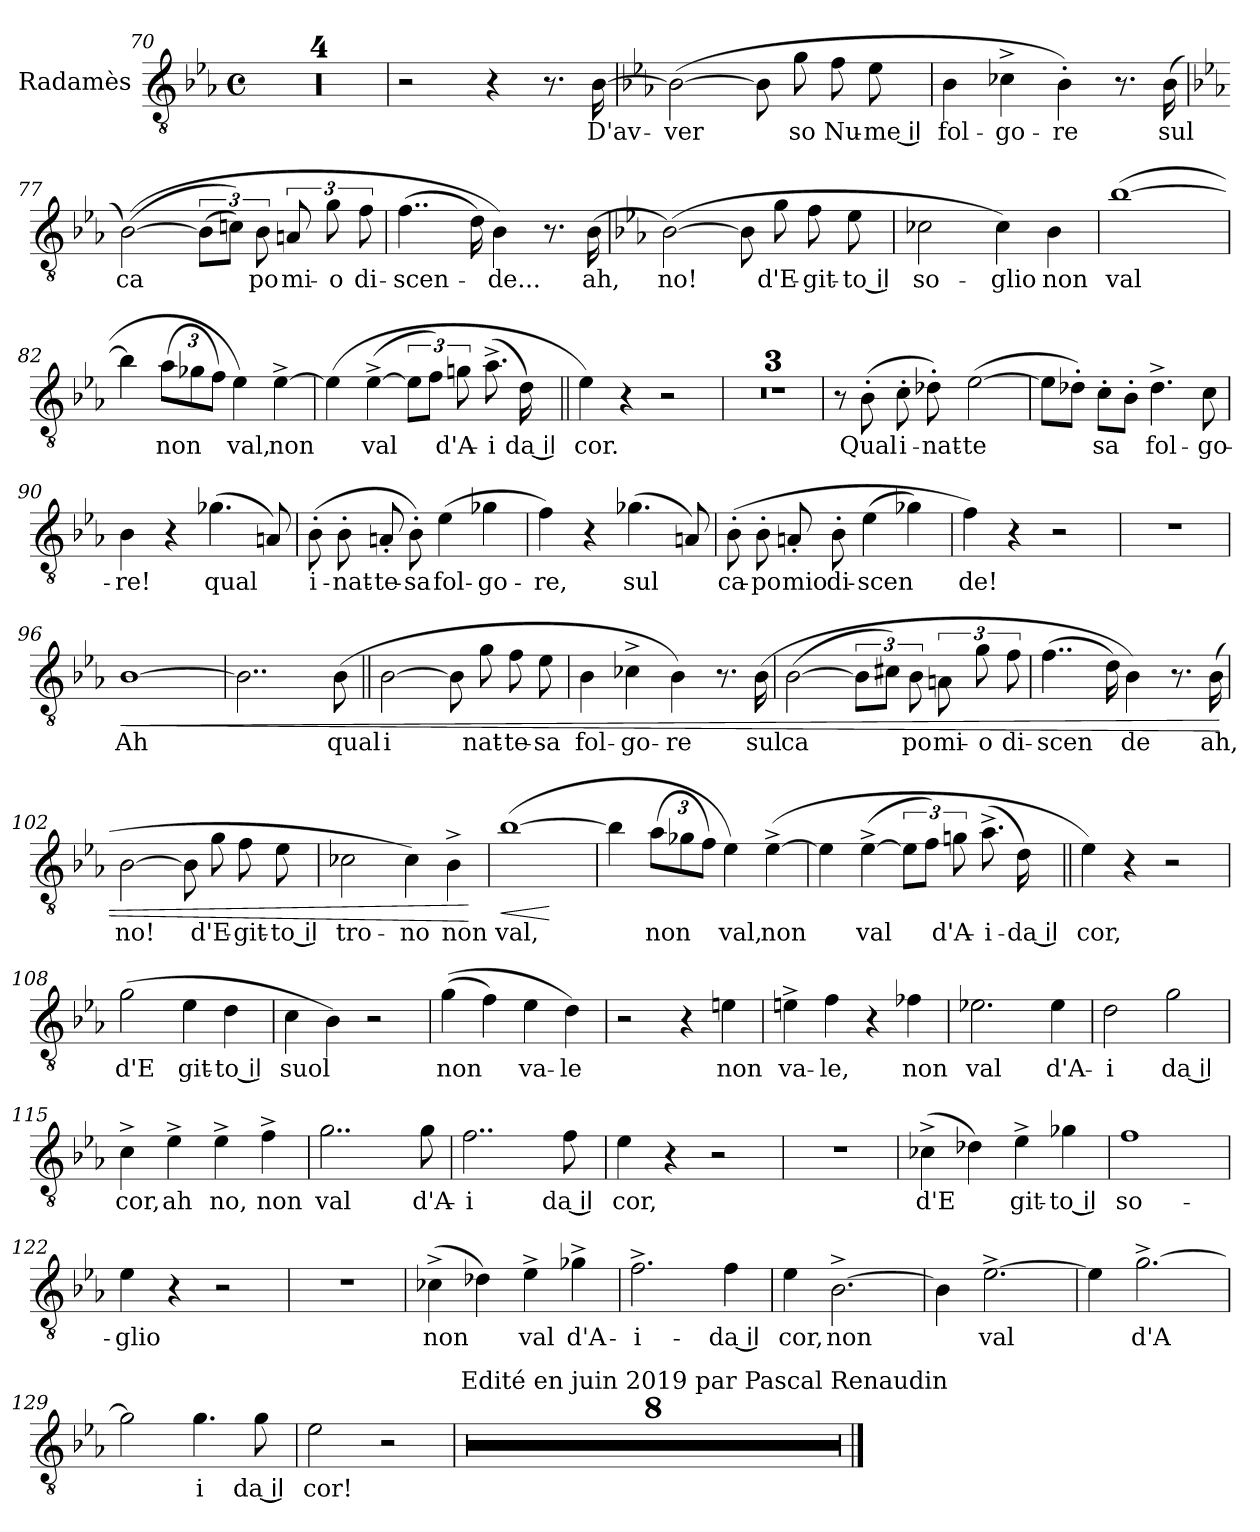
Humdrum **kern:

**kern	**text	**dynam
*part1	*part1	*part1
*staff1	*staff1	*staff1
*I"Radamès	*	*
*I'Rad.	*	*
*clefGv2	*	*
*k[b-e-a-]	*	*
*M4/4	*	*
*met(c)	*	*
=70	=70	=70
1r	.	.
=71	=71	=71
1r	.	.
!!LO:LB:g=z
=72	=72	=72
*k[b-e-a-]	*	*
1r	.	.
=73	=73	=73
1r	.	.
=74	=74	=74
2r	.	.
4r	.	.
8.r	.	.
!	!LO:LY:b:color=#0055FF	!
[16B-\	D'av-	.
!!LO:PB:g=z
=75	=75	=75
*k[b-e-a-]	*	*
!	!LO:LY:b:color=#0055FF	!
(>2B-\_	-ver	.
8B-\]	.	.
!	!LO:LY:b:color=#0055FF	!
8g\	so	.
!	!LO:LY:b:color=#0055FF	!
8f\	Nu-	.
!	!LO:LY:b:color=#0055FF	!
8e-\	-me ͜il	.
=76	=76	=76
!	!LO:LY:b:color=#0055FF	!
4B-\	fol-	.
!	!LO:LY:b:color=#0055FF	!
4c-X^\	-go-	.
!	!LO:LY:b:color=#0055FF	!
4B-'\)	-re	.
8.r	.	.
!	!LO:LY:b:color=#0055FF	!
(>16B-\	sul	.
!!LO:PB:g=z
=77	=77	=77
*k[b-e-a-]	*	*
!	!LO:LY:b:color=#0055FF	!
(>(>[2B-\)	-ca	.
(>12B-\L]	.	.
12cn\J))	.	.
!	!LO:LY:b:color=#0055FF	!
12B-\	po	.
!	!LO:LY:b:color=#0055FF	!
12An/	mi-	.
!	!LO:LY:b:color=#0055FF	!
12g\	-o	.
!	!LO:LY:b:color=#0055FF	!
12f\	di-	.
=78	=78	=78
!	!LO:LY:b:color=#0055FF	!
(>4..f\	-scen-	.
16d\)	.	.
!	!LO:LY:b:color=#0055FF	!
4B-\)	-de...	.
8.r	.	.
!	!LO:LY:b:color=#0055FF	!
(>16B-\	ah,	.
!!LO:PB:g=z
=79	=79	=79
*k[b-e-a-]	*	*
!	!LO:LY:b:color=#0055FF	!
(>[2B-\)	no!	.
8B-\]	.	.
!	!LO:LY:b:color=#0055FF	!
8g\	d'E-	.
!	!LO:LY:b:color=#0055FF	!
8f\	-git-	.
!	!LO:LY:b:color=#0055FF	!
8e-\	-to ͜il	.
=80	=80	=80
!	!LO:LY:b:color=#0055FF	!
2c-X\	so-	.
!	!LO:LY:b:color=#0055FF	!
4c-\)	-glio	.
!	!LO:LY:b:color=#0055FF	!
4B-\	non	.
!!LO:PB:g=z
=81	=81	=81
!	!LO:LY:b:color=#0055FF	!
(>[1b-	val	.
=82	=82	=82
4b-\]	.	.
*Xbrackettup	*	*
!	!LO:LY:b:color=#0055FF	!
(>12a-\L	non	.
12g-X\	.	.
12f\J)	.	.
!	!LO:LY:b:color=#0055FF	!
4e-\)	val,	.
!	!LO:LY:b:color=#0055FF	!
[4e-^\	non	.
!!LO:PB:g=z
=83	=83	=83
(>4e-\]	.	.
!	!LO:LY:b:color=#0055FF	!
(>[4e-^\	val	.
*brackettup	*	*
12e-\L]	.	.
12f\J)	.	.
!	!LO:LY:b:color=#0055FF	!
12gn\	d'A-	.
!	!LO:LY:b:color=#0055FF	!
(>8.a-^\	-i	.
!	!LO:LY:b:color=#0055FF	!
16d\)	da ͜il	.
=84||	=84||	=84||
!	!LO:LY:b:color=#0055FF	!
4e-\)	cor.	.
4r	.	.
2r	.	.
!!LO:PB:g=z
=85	=85	=85
1r	.	.
=86	=86	=86
1r	.	.
=87	=87	=87
1r	.	.
!!LO:LB:g=z
=88	=88	=88
8r	.	.
!	!LO:LY:b:color=#0055FF	!
(>8B-'\	Qual	.
!	!LO:LY:b:color=#0055FF	!
8c'\	i-	.
!	!LO:LY:b:color=#0055FF	!
8d-X'\)	-nat-	.
!	!LO:LY:b:color=#0055FF	!
(>[2e-\	-te	.
=89	=89	=89
8e-\L]	.	.
8d-X'\J)	.	.
!	!LO:LY:b:color=#0055FF	!
8c'\L	sa	.
8B-'\J	.	.
!	!LO:LY:b:color=#0055FF	!
4.d-^\	fol-	.
!	!LO:LY:b:color=#0055FF	!
8c\	-go-	.
=90	=90	=90
!	!LO:LY:b:color=#0055FF	!
4B-\	-re!	.
4r	.	.
!	!LO:LY:b:color=#0055FF	!
(>4.g-X\	qual	.
8An/)	.	.
!!LO:PB:g=z
=91	=91	=91
!	!LO:LY:b:color=#0055FF	!
(>8B-'\	i-	.
!	!LO:LY:b:color=#0055FF	!
8B-'\	-nat-	.
!	!LO:LY:b:color=#0055FF	!
8An'/	-te-	.
!	!LO:LY:b:color=#0055FF	!
8B-'\)	-sa	.
!	!LO:LY:b:color=#0055FF	!
(>4e-\	fol-	.
!	!LO:LY:b:color=#0055FF	!
4g-X\	-go-	.
=92	=92	=92
!	!LO:LY:b:color=#0055FF	!
4f\)	-re,	.
4r	.	.
!	!LO:LY:b:color=#0055FF	!
(>4.g-X\	sul	.
8An/)	.	.
=93	=93	=93
!	!LO:LY:b:color=#0055FF	!
(>8B-'\	ca-	.
!	!LO:LY:b:color=#0055FF	!
8B-'\	-po	.
!	!LO:LY:b:color=#0055FF	!
8An'/	mio	.
!	!LO:LY:b:color=#0055FF	!
8B-'\	di-	.
!	!LO:LY:b:color=#0055FF	!
(>4e-\	-scen	.
4g-X\)	.	.
!!LO:PB:g=z
=94	=94	=94
!	!LO:LY:b:color=#0055FF	!
4f\)	de!	.
4r	.	.
2r	.	.
=95	=95	=95
1r	.	.
=96	=96	=96
!	!LO:LY:b:color=#0055FF	!LO:HP:b
[1B-	Ah	<
=97	=97	=97
2..B-\]	.	.
!	!LO:LY:b:color=#0055FF	!
(>8B-\	qual	.
!!LO:PB:g=z
=98||	=98||	=98||
!	!LO:LY:b:color=#0055FF	!
[2B-\	-i	.
8B-\]	.	.
!	!LO:LY:b:color=#0055FF	!
8g\	nat-	.
!	!LO:LY:b:color=#0055FF	!
8f\	-te-	.
!	!LO:LY:b:color=#0055FF	!
8e-\	-sa	.
=99	=99	=99
!	!LO:LY:b:color=#0055FF	!
4B-\	fol-	.
!	!LO:LY:b:color=#0055FF	!
4c-X^\	-go-	.
!	!LO:LY:b:color=#0055FF	!
4B-\)	-re	.
8.r	.	.
!	!LO:LY:b:color=#0055FF	!
(>16B-\	sul	.
!!LO:PB:g=z
=100	=100	=100
!	!LO:LY:b:color=#0055FF	!
(>[2B-\	-ca	.
12B-\L]	.	.
12c#X\J)	.	.
!	!LO:LY:b:color=#0055FF	!
12B-\	po	.
!	!LO:LY:b:color=#0055FF	!
12An\	mi-	.
!	!LO:LY:b:color=#0055FF	!
12g\	-o	.
!	!LO:LY:b:color=#0055FF	!
12f\	di-	.
=101	=101	=101
!	!LO:LY:b:color=#0055FF	!
(>4..f\	-scen	.
16d\)	.	.
!	!LO:LY:b:color=#0055FF	!
4B-\)	de	.
8.r	.	.
!	!LO:LY:b:color=#0055FF	!
(>16B-\	ah,	.
!!LO:PB:g=z
=102	=102	=102
!	!LO:LY:b:color=#0055FF	!
[2B-\	no!	.
8B-\]	.	.
!	!LO:LY:b:color=#0055FF	!
8g\	d'E-	.
!	!LO:LY:b:color=#0055FF	!
8f\	-git-	.
!	!LO:LY:b:color=#0055FF	!
8e-\	-to ͜il	.
=103	=103	=103
!	!LO:LY:b:color=#0055FF	!
2c-X\	tro-	.
!	!LO:LY:b:color=#0055FF	!
4c-\)	-no	.
!	!LO:LY:b:color=#0055FF	!
4B-^\	non	.
.	.	[
!!LO:PB:g=z
=104	=104	=104
!	!LO:LY:b:color=#0055FF	!LO:HP:b
(>[1b-	val,	<
.	.	[
=105	=105	=105
4b-\]	.	.
*Xbrackettup	*	*
!	!LO:LY:b:color=#0055FF	!
(>12a-\L	non	.
12g-X\	.	.
12f\J)	.	.
!	!LO:LY:b:color=#0055FF	!
4e-\)	val,	.
!	!LO:LY:b:color=#0055FF	!
(>[4e-^\	non	.
!!LO:PB:g=z
=106	=106	=106
4e-\]	.	.
!	!LO:LY:b:color=#0055FF	!
(>[4e-^\	val	.
*brackettup	*	*
12e-\L]	.	.
12f\J)	.	.
!	!LO:LY:b:color=#0055FF	!
12gn\	d'A-	.
!	!LO:LY:b:color=#0055FF	!
(>8.a-^\	-i-	.
!	!LO:LY:b:color=#0055FF	!
16d\)	-da ͜il	.
=107||	=107||	=107||
!	!LO:LY:b:color=#0055FF	!
4e-\)	cor,	.
4r	.	.
2r	.	.
!!LO:PB:g=z
=108	=108	=108
!	!LO:LY:b:color=#0055FF	!
(>2g\	-d'E	.
!	!LO:LY:b:color=#0055FF	!
4e-\	git-	.
!	!LO:LY:b:color=#0055FF	!
4d\	-to ͜il	.
=109	=109	=109
!	!LO:LY:b:color=#0055FF	!
4c\	suol	.
4B-\)	.	.
2r	.	.
=110	=110	=110
!	!LO:LY:b:color=#0055FF	!
(>(>4g\	non	.
4f\)	.	.
!	!LO:LY:b:color=#0055FF	!
4e-\	va-	.
!	!LO:LY:b:color=#0055FF	!
4d\)	-le	.
!!LO:PB:g=z
=111	=111	=111
2r	.	.
4r	.	.
!	!LO:LY:b:color=#0055FF	!
4en\	non	.
=112	=112	=112
!	!LO:LY:b:color=#0055FF	!
4en^\	va-	.
!	!LO:LY:b:color=#0055FF	!
4f\	-le,	.
4r	.	.
!	!LO:LY:b:color=#0055FF	!
4f-X\	non	.
=113	=113	=113
!	!LO:LY:b:color=#0055FF	!
2.e-X\	val	.
!	!LO:LY:b:color=#0055FF	!
4e-\	d'A-	.
=114	=114	=114
!	!LO:LY:b:color=#0055FF	!
2d\	-i	.
!	!LO:LY:b:color=#0055FF	!
2g\	da ͜il	.
!!LO:PB:g=z
=115	=115	=115
!	!LO:LY:b:color=#0055FF	!
4c^\	cor,	.
!	!LO:LY:b:color=#0055FF	!
4e-^\	ah	.
!	!LO:LY:b:color=#0055FF	!
4e-^\	no,	.
!	!LO:LY:b:color=#0055FF	!
4f^\	non	.
=116	=116	=116
!	!LO:LY:b:color=#0055FF	!
2..g\	val	.
!	!LO:LY:b:color=#0055FF	!
8g\	d'A-	.
=117	=117	=117
!	!LO:LY:b:color=#0055FF	!
2..f\	-i	.
!	!LO:LY:b:color=#0055FF	!
8f\	da ͜il	.
!!LO:PB:g=z
=118	=118	=118
!	!LO:LY:b:color=#0055FF	!
4e-\	cor,	.
4r	.	.
2r	.	.
=119	=119	=119
1r	.	.
=120	=120	=120
!	!LO:LY:b:color=#0055FF	!
(>4c-X^\	-d'E	.
4d-X\)	.	.
!	!LO:LY:b:color=#0055FF	!
4e-^\	git-	.
!	!LO:LY:b:color=#0055FF	!
4g-X\	-to ͜il	.
!!LO:PB:g=z
=121	=121	=121
!	!LO:LY:b:color=#0055FF	!
1f	so-	.
=122	=122	=122
!	!LO:LY:b:color=#0055FF	!
4e-\	-glio	.
4r	.	.
2r	.	.
=123	=123	=123
1r	.	.
!!LO:PB:g=z
=124	=124	=124
!	!LO:LY:b:color=#0055FF	!
(>4c-X^\	non	.
4d-X\)	.	.
!	!LO:LY:b:color=#0055FF	!
4e-^\	val	.
!	!LO:LY:b:color=#0055FF	!
4g-X^\	d'A-	.
=125	=125	=125
!	!LO:LY:b:color=#0055FF	!
2.f^\	-i-	.
!	!LO:LY:b:color=#0055FF	!
4f\	-da ͜il	.
=126	=126	=126
!	!LO:LY:b:color=#0055FF	!
4e-\	cor,	.
!	!LO:LY:b:color=#0055FF	!
[2.B-^\	non	.
!!LO:PB:g=z
=127	=127	=127
4B-\]	.	.
!	!LO:LY:b:color=#0055FF	!
[2.e-^\	val	.
=128	=128	=128
4e-\]	.	.
!	!LO:LY:b:color=#0055FF	!
[2.g^\	-d'A	.
=129	=129	=129
2g\]	.	.
!	!LO:LY:b:color=#0055FF	!
4.g\	-i	.
!	!LO:LY:b:color=#0055FF	!
8g\	da ͜il	.
!!LO:PB:g=z
=130	=130	=130
!	!LO:LY:b:color=#0055FF	!
2e-\	cor!	.
2r	.	.
=131	=131	=131
!LO:TX:a:t=Edité en juin 2019 par Pascal Renaudin	!	!
1r	.	.
=132	=132	=132
1r	.	.
=133	=133	=133
1r	.	.
!!LO:LB:g=z
=134	=134	=134
1r	.	.
=135	=135	=135
1r	.	.
=136	=136	=136
1r	.	.
=137	=137	=137
1r	.	.
=138	=138	=138
1r	.	.
==	==	==
*-	*-	*-
